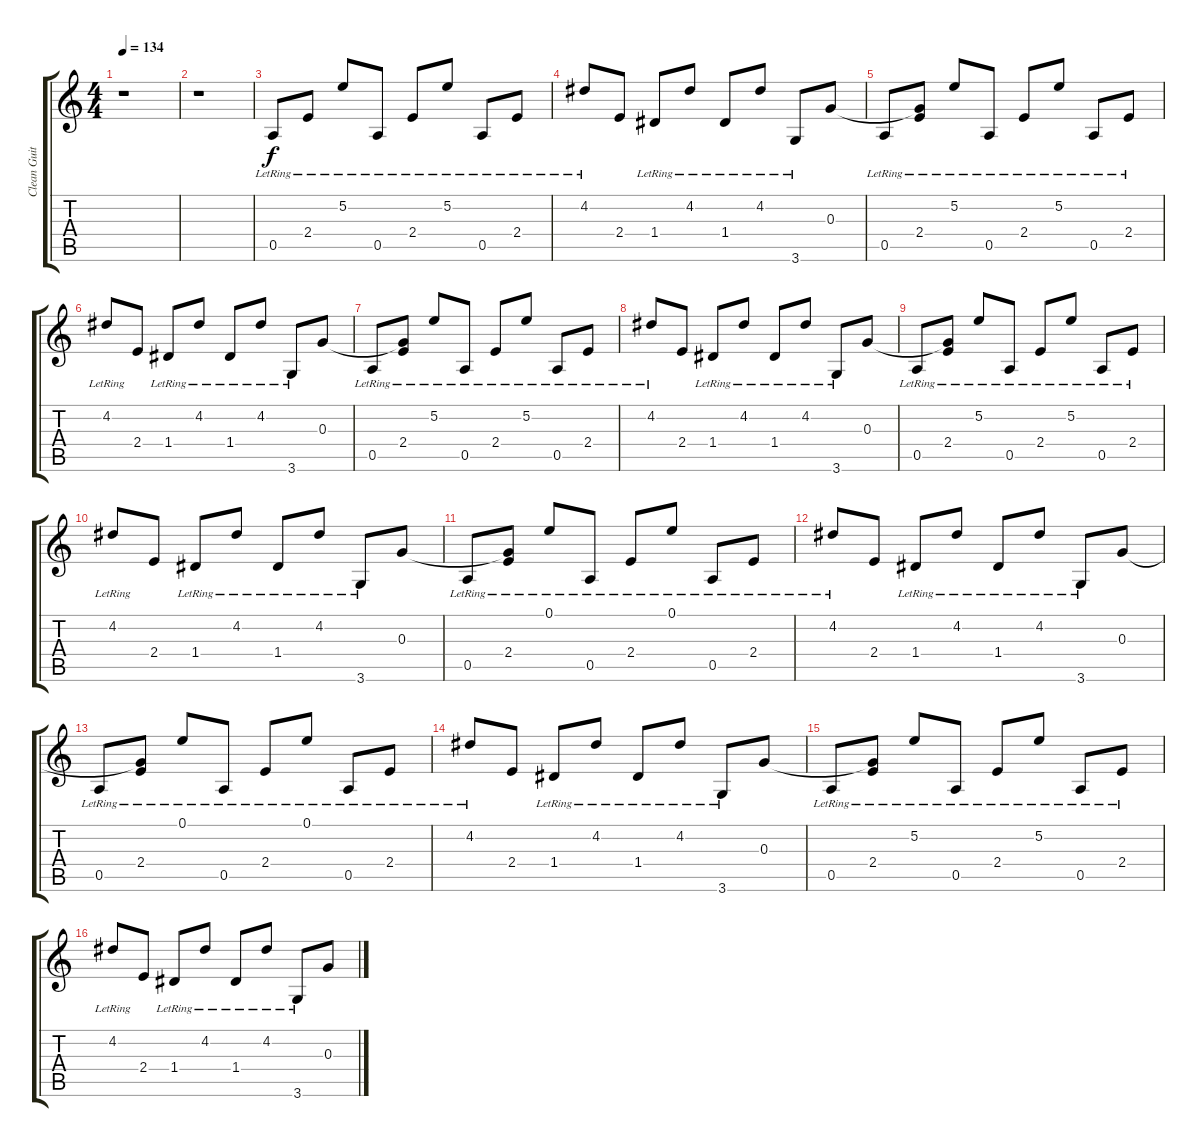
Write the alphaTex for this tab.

\track ("Clean Guitar" "Clean Guit") {instrument electricguitarclean}
\staff {score tabs}
\tuning (E4 B3 G3 D3 A2 E2) {hide}
\ts (4 4)
\tempo 134
\clef g2
\ks c
r.1{dy f} |
r.1 |
0.5{lr}.8 2.4{lr}.8 5.2{lr}.8 0.5{lr}.8 2.4{lr}.8 5.2{lr}.8 0.5{lr}.8 2.4{lr}.8 |
4.2{lr}.8 2.4.8 1.4{lr}.8 4.2{lr}.8 1.4{lr}.8 4.2{lr}.8 3.6{lr}.8 0.3.8 |
0.5{lr}.8 (0.3{t} 2.4{lr}).8 5.2{lr}.8 0.5{lr}.8 2.4{lr}.8 5.2{lr}.8 0.5{lr}.8 2.4{lr}.8 |
4.2{lr}.8 2.4.8 1.4{lr}.8 4.2{lr}.8 1.4{lr}.8 4.2{lr}.8 3.6{lr}.8 0.3.8 |
0.5{lr}.8 (0.3{t} 2.4{lr}).8 5.2{lr}.8 0.5{lr}.8 2.4{lr}.8 5.2{lr}.8 0.5{lr}.8 2.4{lr}.8 |
4.2{lr}.8 2.4.8 1.4{lr}.8 4.2{lr}.8 1.4{lr}.8 4.2{lr}.8 3.6{lr}.8 0.3.8 |
0.5{lr}.8 (0.3{t} 2.4{lr}).8 5.2{lr}.8 0.5{lr}.8 2.4{lr}.8 5.2{lr}.8 0.5{lr}.8 2.4{lr}.8 |
4.2{lr}.8 2.4.8 1.4{lr}.8 4.2{lr}.8 1.4{lr}.8 4.2{lr}.8 3.6{lr}.8 0.3.8 |
0.5{lr}.8 (0.3{t} 2.4{lr}).8 0.1{lr}.8 0.5{lr}.8 2.4{lr}.8 0.1{lr}.8 0.5{lr}.8 2.4{lr}.8 |
4.2{lr}.8 2.4.8 1.4{lr}.8 4.2{lr}.8 1.4{lr}.8 4.2{lr}.8 3.6{lr}.8 0.3.8 |
0.5{lr}.8 (0.3{t} 2.4{lr}).8 0.1{lr}.8 0.5{lr}.8 2.4{lr}.8 0.1{lr}.8 0.5{lr}.8 2.4{lr}.8 |
4.2{lr}.8 2.4.8 1.4{lr}.8 4.2{lr}.8 1.4{lr}.8 4.2{lr}.8 3.6{lr}.8 0.3.8 |
0.5{lr}.8 (0.3{t} 2.4{lr}).8 5.2{lr}.8 0.5{lr}.8 2.4{lr}.8 5.2{lr}.8 0.5{lr}.8 2.4{lr}.8 |
4.2{lr}.8 2.4.8 1.4{lr}.8 4.2{lr}.8 1.4{lr}.8 4.2{lr}.8 3.6{lr}.8 0.3.8
